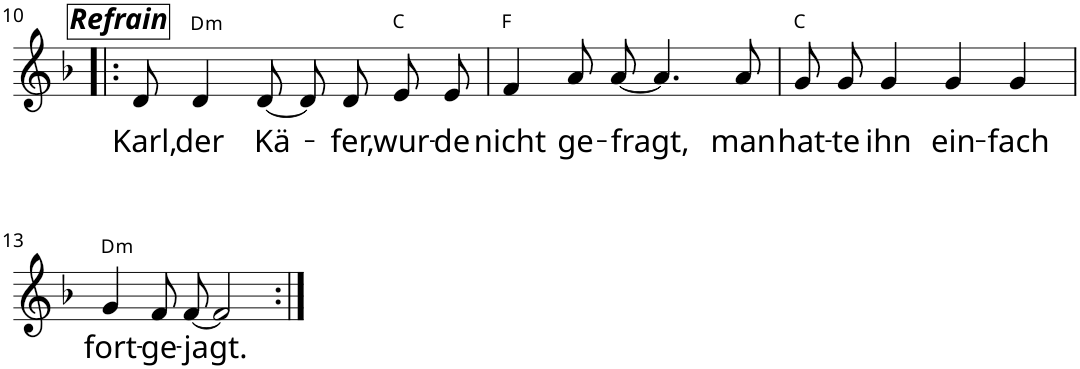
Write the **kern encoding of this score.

**kern	**text	**harte
*part1	*part1	*part1
*staff1	*staff1	*
!!LO:PB:g=z
*clefG2	*	*
*k[b-]	*	*
*F:	*	*
*M4/4	*	*
=10!|:	=10!|:	=10!|:
!LO:TX:a:Bi:t=Refrain	!	!
!	!LO:LY:b	!LO:H:kt=m
8d/	Karl,	D:min
!	!LO:LY:b	!
4d/	der	.
!	!LO:LY:b	!
[8d/	Kä-	.
8d/L]	.	.
!	!LO:LY:b	!
8d/J	-fer,	.
!	!LO:LY:b	!
8e/L	wur-	C:maj
!	!LO:LY:b	!
8e/J	-de	.
=11	=11	=11
!	!LO:LY:b	!
4f/	nicht	F:maj
!	!LO:LY:b	!
8a/L	ge-	.
!	!LO:LY:b	!
[8a/J	-fragt,	.
4.a/]	.	.
!	!LO:LY:b	!
8a/	man	.
=12	=12	=12
!	!LO:LY:b	!
8g/L	hat-	C:maj
!	!LO:LY:b	!
8g/J	-te	.
!	!LO:LY:b	!
4g/	ihn	.
!	!LO:LY:b	!
4g/	ein-	.
!	!LO:LY:b	!
4g/	-fach	.
!!LO:LB:g=z
=13	=13	=13
!	!LO:LY:b	!LO:H:kt=m
4g/	fort-	D:min
!	!LO:LY:b	!
8f/L	-ge-	.
!	!LO:LY:b	!
[8f/J	-jagt.	.
2f/]	.	.
=:|!	=:|!	=:|!
*-	*-	*-
